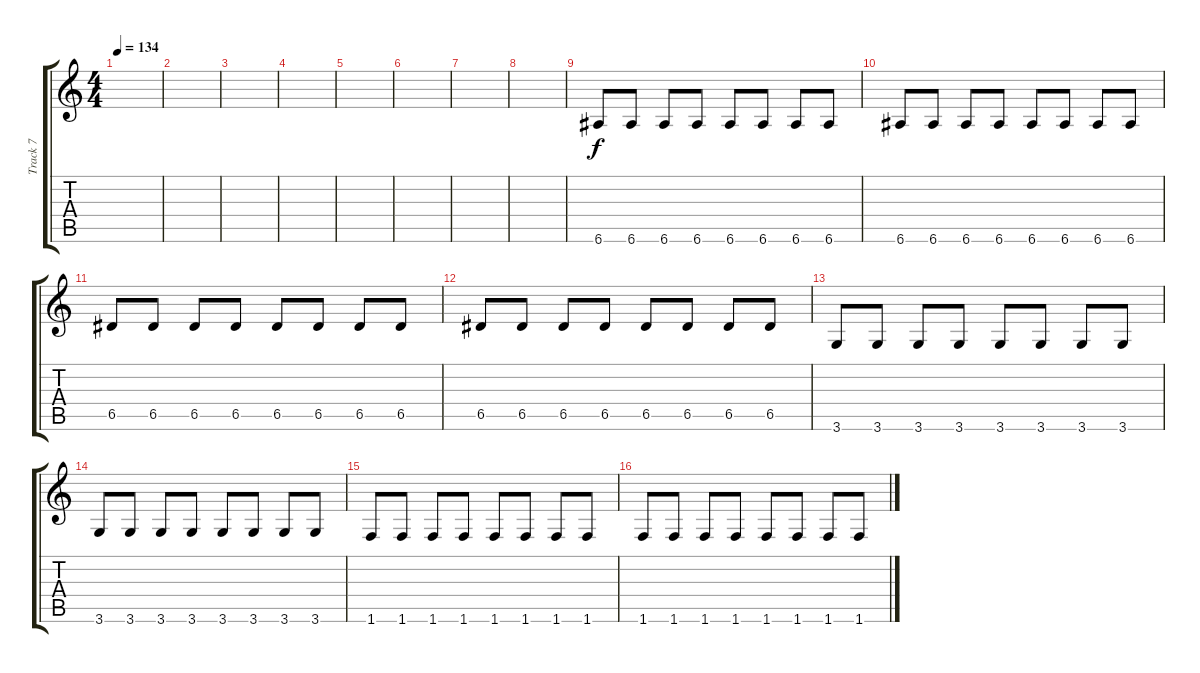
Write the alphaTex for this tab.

\track ("Track 7" "Track 7") {instrument electricbassfinger}
\staff {score tabs}
\tuning (E4 B3 G3 D3 A2 E2) {hide}
\ts (4 4)
\tempo 134
\clef g2
\ks c
|
|
|
|
|
|
|
|
6.6.8 6.6.8 6.6.8 6.6.8 6.6.8 6.6.8 6.6.8 6.6.8 |
6.6.8 6.6.8 6.6.8 6.6.8 6.6.8 6.6.8 6.6.8 6.6.8 |
6.5.8 6.5.8 6.5.8 6.5.8 6.5.8 6.5.8 6.5.8 6.5.8 |
6.5.8 6.5.8 6.5.8 6.5.8 6.5.8 6.5.8 6.5.8 6.5.8 |
3.6.8 3.6.8 3.6.8 3.6.8 3.6.8 3.6.8 3.6.8 3.6.8 |
3.6.8 3.6.8 3.6.8 3.6.8 3.6.8 3.6.8 3.6.8 3.6.8 |
1.6.8 1.6.8 1.6.8 1.6.8 1.6.8 1.6.8 1.6.8 1.6.8 |
1.6.8 1.6.8 1.6.8 1.6.8 1.6.8 1.6.8 1.6.8 1.6.8
